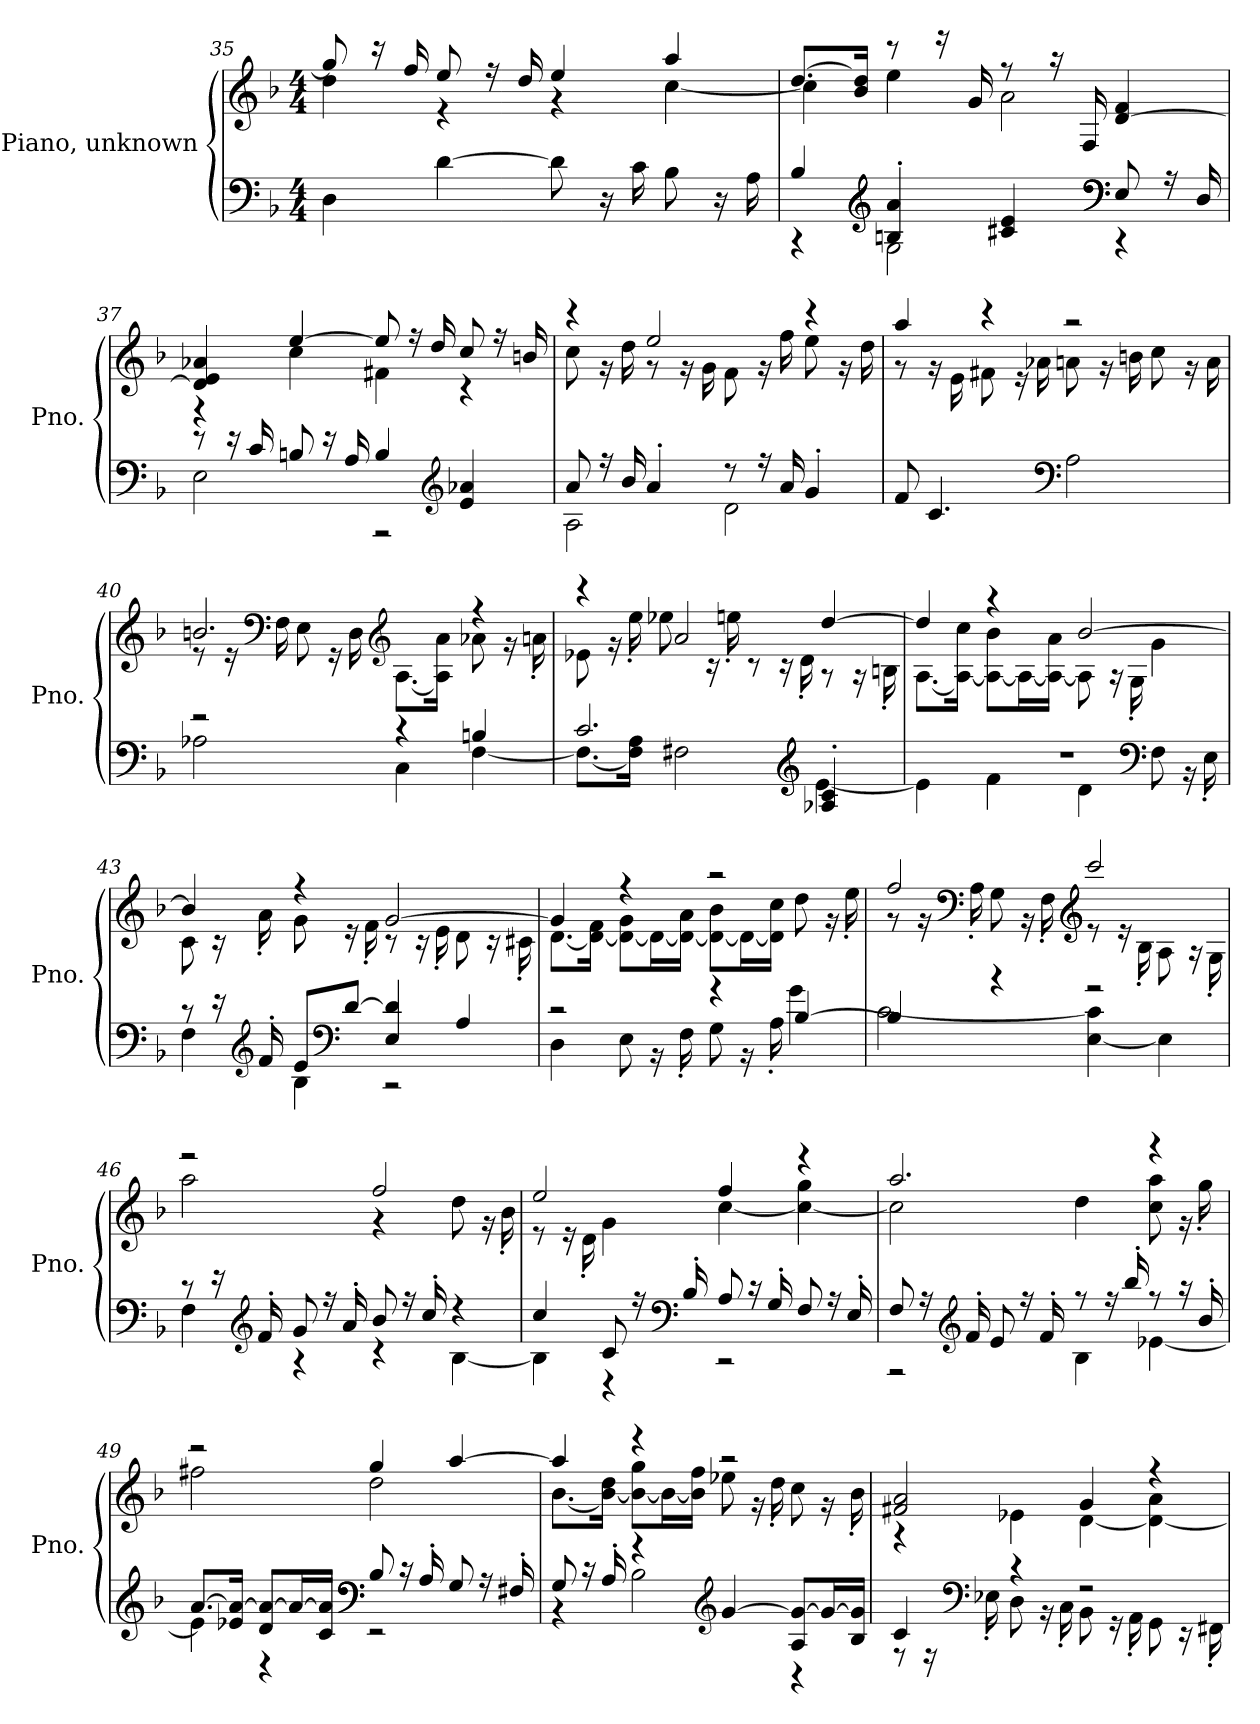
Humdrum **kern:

**kern	**kern
*part1	*part1
*staff2	*staff1
*I"Piano, unknown	*
*I'Pno.	*
*clefF4	*clefG2
*k[b-]	*k[b-]
*M4/4	*M4/4
=35	=35
*	*^
4D\	8gg/]	4dd\
.	16r	.
.	16ff/	.
[4d\	8ee/	4r
.	16r	.
.	16dd/	.
8d\]	4ee/	4r
16r	.	.
16c\	.	.
8B-\	4aa/	[4cc\
16r	.	.
16A\	.	.
!!LO:LB:g=z	!!
=36	=36	=36
*^	*	*
4B-/	4r	[8.dd/L	4cc\]
.	.	16b-/ 16dd/]Jk	.
*clefG2	*	*	*
4Bn/' 4a/'	2G\	8r	4ee\
.	.	16r	.
.	.	16g/	.
4c#X/ 4e/	.	8r	2a\
.	.	16r	.
.	.	16F/	.
*clefF4	*	*	*
8E/	4r	[4d/ 4f/	.
16r	.	.	.
16D/	.	.	.
=37	=37	=37	=37
8r	2E\	4d/] 4e/ 4a-X/	4r
16r	.	.	.
16c/	.	.	.
8Bn/	.	[4ee/	4cc\
16r	.	.	.
16A/	.	.	.
4B/	2r	8ee/]	4f#X\
.	.	16r	.
.	.	16dd/	.
*clefG2	*	*	*
4e/ 4a-X/	.	8cc/	4r
.	.	16r	.
.	.	16bn/	.
!!LO:LB:g=z	!!
=38	=38	=38	=38
8a/	2A\	4r	8cc\
16r	.	.	16r
16b-/	.	.	16dd\
4a'/	.	2ee/	8r
.	.	.	16r
.	.	.	16g\
8r	2d\	.	8f\
16r	.	.	16r
16a/	.	.	16ff\
4g'/	.	4r	8ee\
.	.	.	16r
.	.	.	16dd\
*v	*v	*	*
=39	=39	=39
8f/	4aa/	8r
4.c/	.	16r
.	.	16e\
.	4r	8f#X\
.	.	16r
.	.	16a-X\
*clefF4	*	*
2A\	2r	8an\
.	.	16r
.	.	16bn\
.	.	8cc\
.	.	16r
.	.	16a\
!!LO:LB:g=z	!!
=40	=40	=40
*^	*	*
2r	2A-X\	2.bn/	8r
.	.	.	16r
*	*	*clefF4	*
.	.	.	16F\
.	.	.	8E\
.	.	.	16r
.	.	.	16D\
*	*	*clefG2	*
4r	4C\	.	[8.A\L
.	.	.	16A\] 16a\Jk
4Bn/	[4F\	4r	8a-X\
.	.	.	16r
.	.	.	16an'\
=41	=41	=41	=41
2.c/	8.F\L_	4r	8e-X\
.	.	.	16r
.	16F\] 16A\Jk	.	16ee'\
.	2F#X\	2a/	8ee-X\
.	.	.	16r
.	.	.	16een'\
.	.	.	8r
.	.	.	16r
.	.	.	16d'\
*clefG2	*	*	*
4A-X/' 4c/'	[4e\	[4dd/	8r
.	.	.	16r
.	.	.	16Bn'\
!!LO:LB:g=z	!!
=42	=42	=42	=42
1r	4e\]	4dd/]	[8.A\L
.	.	.	16A\_ 16cc\Jk
.	4f\	4r	8A\_ 8b-\L
.	.	.	16A\L_
.	.	.	16A\_ 16a\JJ
.	4d\	[2b-/	8A\]
.	.	.	16r
.	.	.	16G'\
*clefF4	*	*	*
.	8F\	.	4g\
.	16r	.	.
.	16E'\	.	.
=43	=43	=43	=43
8r	4F\	4b-/]	8c\
16r	.	.	16r
*clefG2	*	*	*
16f'/	.	.	16a'\
8e/L	4B-\	4r	8g\
*clefF4	*	*	*
[8d/J	.	.	16r
.	.	.	16f'\
4E/ 4d/]	2r	[2g/	8r
.	.	.	16r
.	.	.	16e'\
4A/	.	.	8d\
.	.	.	16r
.	.	.	16c#X'\
!!LO:PB:g=z	!!
=44	=44	=44	=44
2r	4D\	4g/]	[8.d\L
.	.	.	16d\_ 16f\Jk
.	8E\	4r	8d\_ 8g\L
.	16r	.	16d\L_
.	16F'\	.	16d\_ 16a\JJ
4r	8G\	2r	8d\_ 8b-\L
.	16r	.	16d\L_
.	16A'\	.	16d\] 16cc\JJ
[4B-/	4g\	.	8dd\
.	.	.	16r
.	.	.	16ee'\
=45	=45	=45	=45
4B-/]	[2c\	2ff/	8r
.	.	.	16r
*	*	*clefF4	*
.	.	.	16A'\
4r	.	.	8G\
.	.	.	16r
.	.	.	16F'\
*	*	*clefG2	*
2r	[4E\ 4c\]	2ccc/	8r
.	.	.	16r
.	.	.	16B-'\
.	4E\]	.	8A\
.	.	.	16r
.	.	.	16G'\
!!LO:LB:g=z	!!
=46	=46	=46	=46
8r	4F\	2r	2aa\
16r	.	.	.
*clefG2	*	*	*
16f'/	.	.	.
8g/	4r	.	.
16r	.	.	.
16a'/	.	.	.
8b-/	4r	2ff/	4r
16r	.	.	.
16cc'/	.	.	.
4r	[4B-\	.	8dd\
.	.	.	16r
.	.	.	16b-'\
=47	=47	=47	=47
4cc/	4B-\]	2ee/	8r
.	.	.	16r
.	.	.	16d'\
8c/	4r	.	4g\
16r	.	.	.
*clefF4	*	*	*
16B-'/	.	.	.
8A/	2r	4ff/	[4cc\
16r	.	.	.
16G'/	.	.	.
8F/	.	4r	4cc\_ 4gg\
16r	.	.	.
16E'/	.	.	.
!!LO:LB:g=z	!!
=48	=48	=48	=48
8F/	2r	2.aa/	2cc\]
16r	.	.	.
*clefG2	*	*	*
16f'/	.	.	.
8e/	.	.	.
16r	.	.	.
16f'/	.	.	.
8r	4B-\	.	4dd\
16r	.	.	.
16bb-'/	.	.	.
8r	[4e-X\	4r	8cc\ 8aa\
16r	.	.	16r
16b-'/	.	.	16gg'\
=49	=49	=49	=49
[8.a/L	4e-\]	2r	2ff#X\
16e-X/ 16a/_Jk	.	.	.
8d/ 8a/_L	4r	.	.
16a/L_	.	.	.
16c/ 16a/]JJ	.	.	.
*clefF4	*	*	*
8B-/	2r	4gg/	2dd\
16r	.	.	.
16A'/	.	.	.
8G/	.	[4aa/	.
16r	.	.	.
16F#X'/	.	.	.
!!LO:LB:g=z	!!
=50	=50	=50	=50
8G/	4r	4aa/]	[8.b-\L
16r	.	.	.
16A'/	.	.	16b-\_ 16dd\Jk
4r	2B-\	4r	8b-\_ 8gg\L
.	.	.	16b-\L_
.	.	.	16b-\] 16ff\JJ
*clefG2	*	*	*
[4g/	.	2r	8ee-X\
.	.	.	16r
.	.	.	16dd'\
8A/ 8g/_L	4r	.	8cc\
16g/L_	.	.	16r
16B-/ 16g/]JJ	.	.	16b-'\
=51	=51	=51	=51
4c/	8r	2f#X/ 2a/	4r
.	16r	.	.
*clefF4	*	*	*
.	16E-X'\	.	.
4r	8D\	.	4e-X\
.	16r	.	.
.	16C'\	.	.
2r	8BB-\	4g/	[4d\
.	16r	.	.
.	16AA'\	.	.
.	8GG\	4r	4d\_ 4a\
.	16r	.	.
.	16FF#X'\	.	.
*v	*v	*	*
*	*v	*v
=	=
*-	*-
